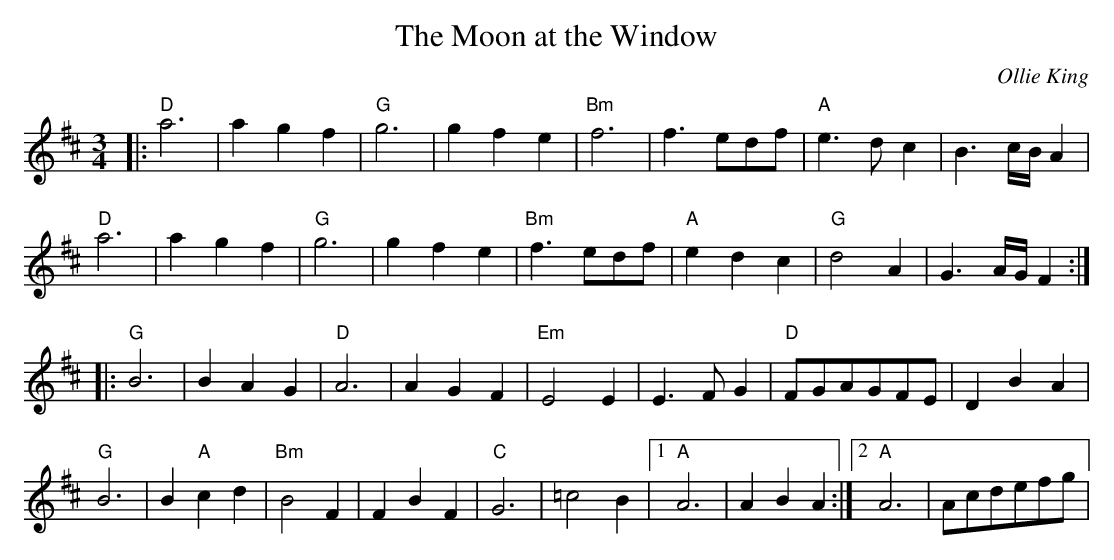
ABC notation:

X:1
T:Moon at the Window, The
C:Ollie King
M:3/4
L:1/8
K:D
|:"D"a6|a2g2f2|"G"g6|g2f2e2|"Bm"f6|f3edf|"A"e3 d c2|B3 c/B/ A2 |
"D"a6|a2g2f2|"G"g6|g2f2e2|"Bm"f3edf|"A"e2 d2 c2|"G"d4 A2|G3 A/G/ F2:|
|:"G"B6|B2A2G2|"D"A6|A2G2F2|"Em"E4 E2|E3 F G2|"D"FGAGFE|D2B2A2|
"G"B6|B2"A"c2d2|"Bm"B4 F2|F2B2F2|"C"G6|=c4 B2|1"A"A6|A2B2A2:|2"A"A6|Acdefg|
